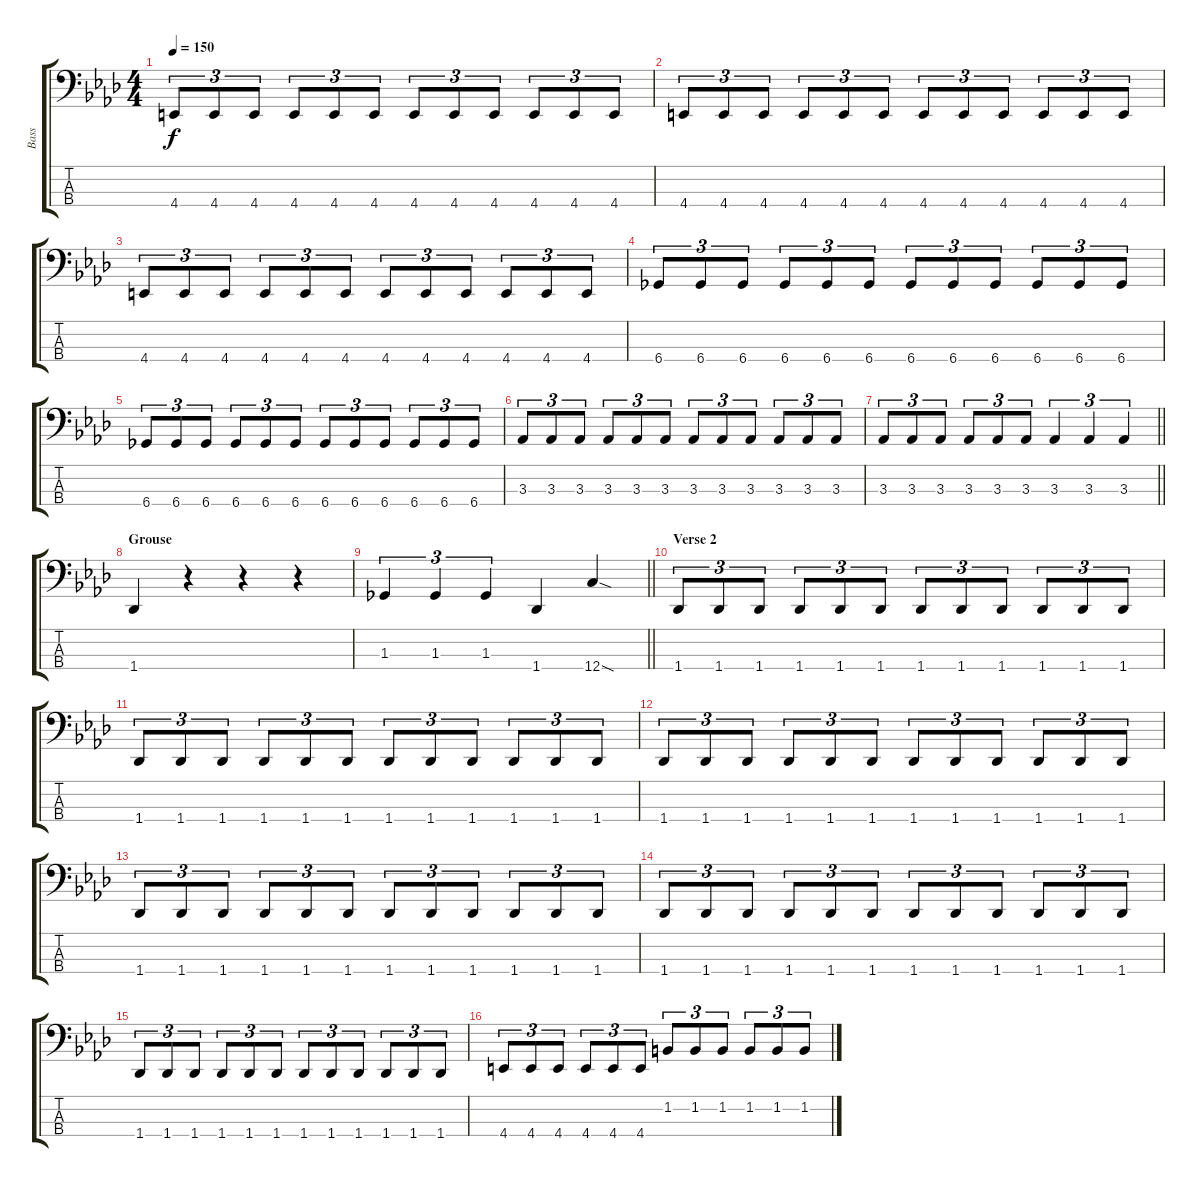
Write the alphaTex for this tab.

\track ("Bass" "Bass") {instrument electricbasspick}
\staff {score tabs}
\tuning (Eb2 Bb1 F1 C1) {hide}
\ts (4 4)
\tempo 150
\clef f4
\ks fminor
4.4.8{tu (3 2) dy f} 4.4.8{tu (3 2)} 4.4.8{tu (3 2)} 4.4.8{tu (3 2)} 4.4.8{tu (3 2)} 4.4.8{tu (3 2)} 4.4.8{tu (3 2)} 4.4.8{tu (3 2)} 4.4.8{tu (3 2)} 4.4.8{tu (3 2)} 4.4.8{tu (3 2)} 4.4.8{tu (3 2)} |
4.4.8{tu (3 2)} 4.4.8{tu (3 2)} 4.4.8{tu (3 2)} 4.4.8{tu (3 2)} 4.4.8{tu (3 2)} 4.4.8{tu (3 2)} 4.4.8{tu (3 2)} 4.4.8{tu (3 2)} 4.4.8{tu (3 2)} 4.4.8{tu (3 2)} 4.4.8{tu (3 2)} 4.4.8{tu (3 2)} |
4.4.8{tu (3 2)} 4.4.8{tu (3 2)} 4.4.8{tu (3 2)} 4.4.8{tu (3 2)} 4.4.8{tu (3 2)} 4.4.8{tu (3 2)} 4.4.8{tu (3 2)} 4.4.8{tu (3 2)} 4.4.8{tu (3 2)} 4.4.8{tu (3 2)} 4.4.8{tu (3 2)} 4.4.8{tu (3 2)} |
6.4.8{tu (3 2)} 6.4.8{tu (3 2)} 6.4.8{tu (3 2)} 6.4.8{tu (3 2)} 6.4.8{tu (3 2)} 6.4.8{tu (3 2)} 6.4.8{tu (3 2)} 6.4.8{tu (3 2)} 6.4.8{tu (3 2)} 6.4.8{tu (3 2)} 6.4.8{tu (3 2)} 6.4.8{tu (3 2)} |
6.4.8{tu (3 2)} 6.4.8{tu (3 2)} 6.4.8{tu (3 2)} 6.4.8{tu (3 2)} 6.4.8{tu (3 2)} 6.4.8{tu (3 2)} 6.4.8{tu (3 2)} 6.4.8{tu (3 2)} 6.4.8{tu (3 2)} 6.4.8{tu (3 2)} 6.4.8{tu (3 2)} 6.4.8{tu (3 2)} |
3.3.8{tu (3 2)} 3.3.8{tu (3 2)} 3.3.8{tu (3 2)} 3.3.8{tu (3 2)} 3.3.8{tu (3 2)} 3.3.8{tu (3 2)} 3.3.8{tu (3 2)} 3.3.8{tu (3 2)} 3.3.8{tu (3 2)} 3.3.8{tu (3 2)} 3.3.8{tu (3 2)} 3.3.8{tu (3 2)} |
\barLineRight lightlight
3.3.8{tu (3 2)} 3.3.8{tu (3 2)} 3.3.8{tu (3 2)} 3.3.8{tu (3 2)} 3.3.8{tu (3 2)} 3.3.8{tu (3 2)} 3.3.4{tu (3 2)} 3.3.4{tu (3 2)} 3.3.4{tu (3 2)} |
\section ("" "Grouse")
1.4.4 r.4 r.4 r.4 |
\barLineRight lightlight
1.3.4{tu (3 2)} 1.3.4{tu (3 2)} 1.3.4{tu (3 2)} 1.4.4 12.4{sod}.4 |
\section ("" "Verse 2")
1.4.8{tu (3 2)} 1.4.8{tu (3 2)} 1.4.8{tu (3 2)} 1.4.8{tu (3 2)} 1.4.8{tu (3 2)} 1.4.8{tu (3 2)} 1.4.8{tu (3 2)} 1.4.8{tu (3 2)} 1.4.8{tu (3 2)} 1.4.8{tu (3 2)} 1.4.8{tu (3 2)} 1.4.8{tu (3 2)} |
1.4.8{tu (3 2)} 1.4.8{tu (3 2)} 1.4.8{tu (3 2)} 1.4.8{tu (3 2)} 1.4.8{tu (3 2)} 1.4.8{tu (3 2)} 1.4.8{tu (3 2)} 1.4.8{tu (3 2)} 1.4.8{tu (3 2)} 1.4.8{tu (3 2)} 1.4.8{tu (3 2)} 1.4.8{tu (3 2)} |
1.4.8{tu (3 2)} 1.4.8{tu (3 2)} 1.4.8{tu (3 2)} 1.4.8{tu (3 2)} 1.4.8{tu (3 2)} 1.4.8{tu (3 2)} 1.4.8{tu (3 2)} 1.4.8{tu (3 2)} 1.4.8{tu (3 2)} 1.4.8{tu (3 2)} 1.4.8{tu (3 2)} 1.4.8{tu (3 2)} |
1.4.8{tu (3 2)} 1.4.8{tu (3 2)} 1.4.8{tu (3 2)} 1.4.8{tu (3 2)} 1.4.8{tu (3 2)} 1.4.8{tu (3 2)} 1.4.8{tu (3 2)} 1.4.8{tu (3 2)} 1.4.8{tu (3 2)} 1.4.8{tu (3 2)} 1.4.8{tu (3 2)} 1.4.8{tu (3 2)} |
1.4.8{tu (3 2)} 1.4.8{tu (3 2)} 1.4.8{tu (3 2)} 1.4.8{tu (3 2)} 1.4.8{tu (3 2)} 1.4.8{tu (3 2)} 1.4.8{tu (3 2)} 1.4.8{tu (3 2)} 1.4.8{tu (3 2)} 1.4.8{tu (3 2)} 1.4.8{tu (3 2)} 1.4.8{tu (3 2)} |
1.4.8{tu (3 2)} 1.4.8{tu (3 2)} 1.4.8{tu (3 2)} 1.4.8{tu (3 2)} 1.4.8{tu (3 2)} 1.4.8{tu (3 2)} 1.4.8{tu (3 2)} 1.4.8{tu (3 2)} 1.4.8{tu (3 2)} 1.4.8{tu (3 2)} 1.4.8{tu (3 2)} 1.4.8{tu (3 2)} |
4.4.8{tu (3 2)} 4.4.8{tu (3 2)} 4.4.8{tu (3 2)} 4.4.8{tu (3 2)} 4.4.8{tu (3 2)} 4.4.8{tu (3 2)} 1.2.8{tu (3 2)} 1.2.8{tu (3 2)} 1.2.8{tu (3 2)} 1.2.8{tu (3 2)} 1.2.8{tu (3 2)} 1.2.8{tu (3 2)}
